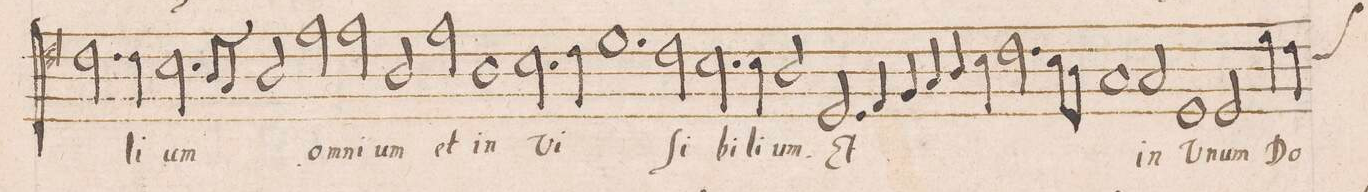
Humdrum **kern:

**kern	**text
*I"TENOR	*
*clefC4	*
*k[]	*
*met(C|)	*
*M2/1	*
2.c\	.
4c\	-li-
2.B\	-um
=16-	=16-
8A/L	.
8G/J	.
2A/	.
2e\	om-
2e\	-ni-
=17-	=17-
2A/	-um
2e\	et
1A\	in-
=18-	=18-
2.B\	-Vi-
4c\	.
1.d\	.
=19-	=19-
2c\	-ſi-
2.B\	-bi-
4B\	-li-
=20-	=20-
2A/	-um
2.D/	Et
4E/	.
4F/	.
4G/	.
=21-	=21-
4A/	.
4B\	.
2.c\	.
8B\L	.
8A\J	.
1G/	.
=22-	=22-
2G/	in
1D/	V-
=23-	=23-
2D/	-num
4d\	Do-
*custos:B	*
4c\	.
*-	*-
